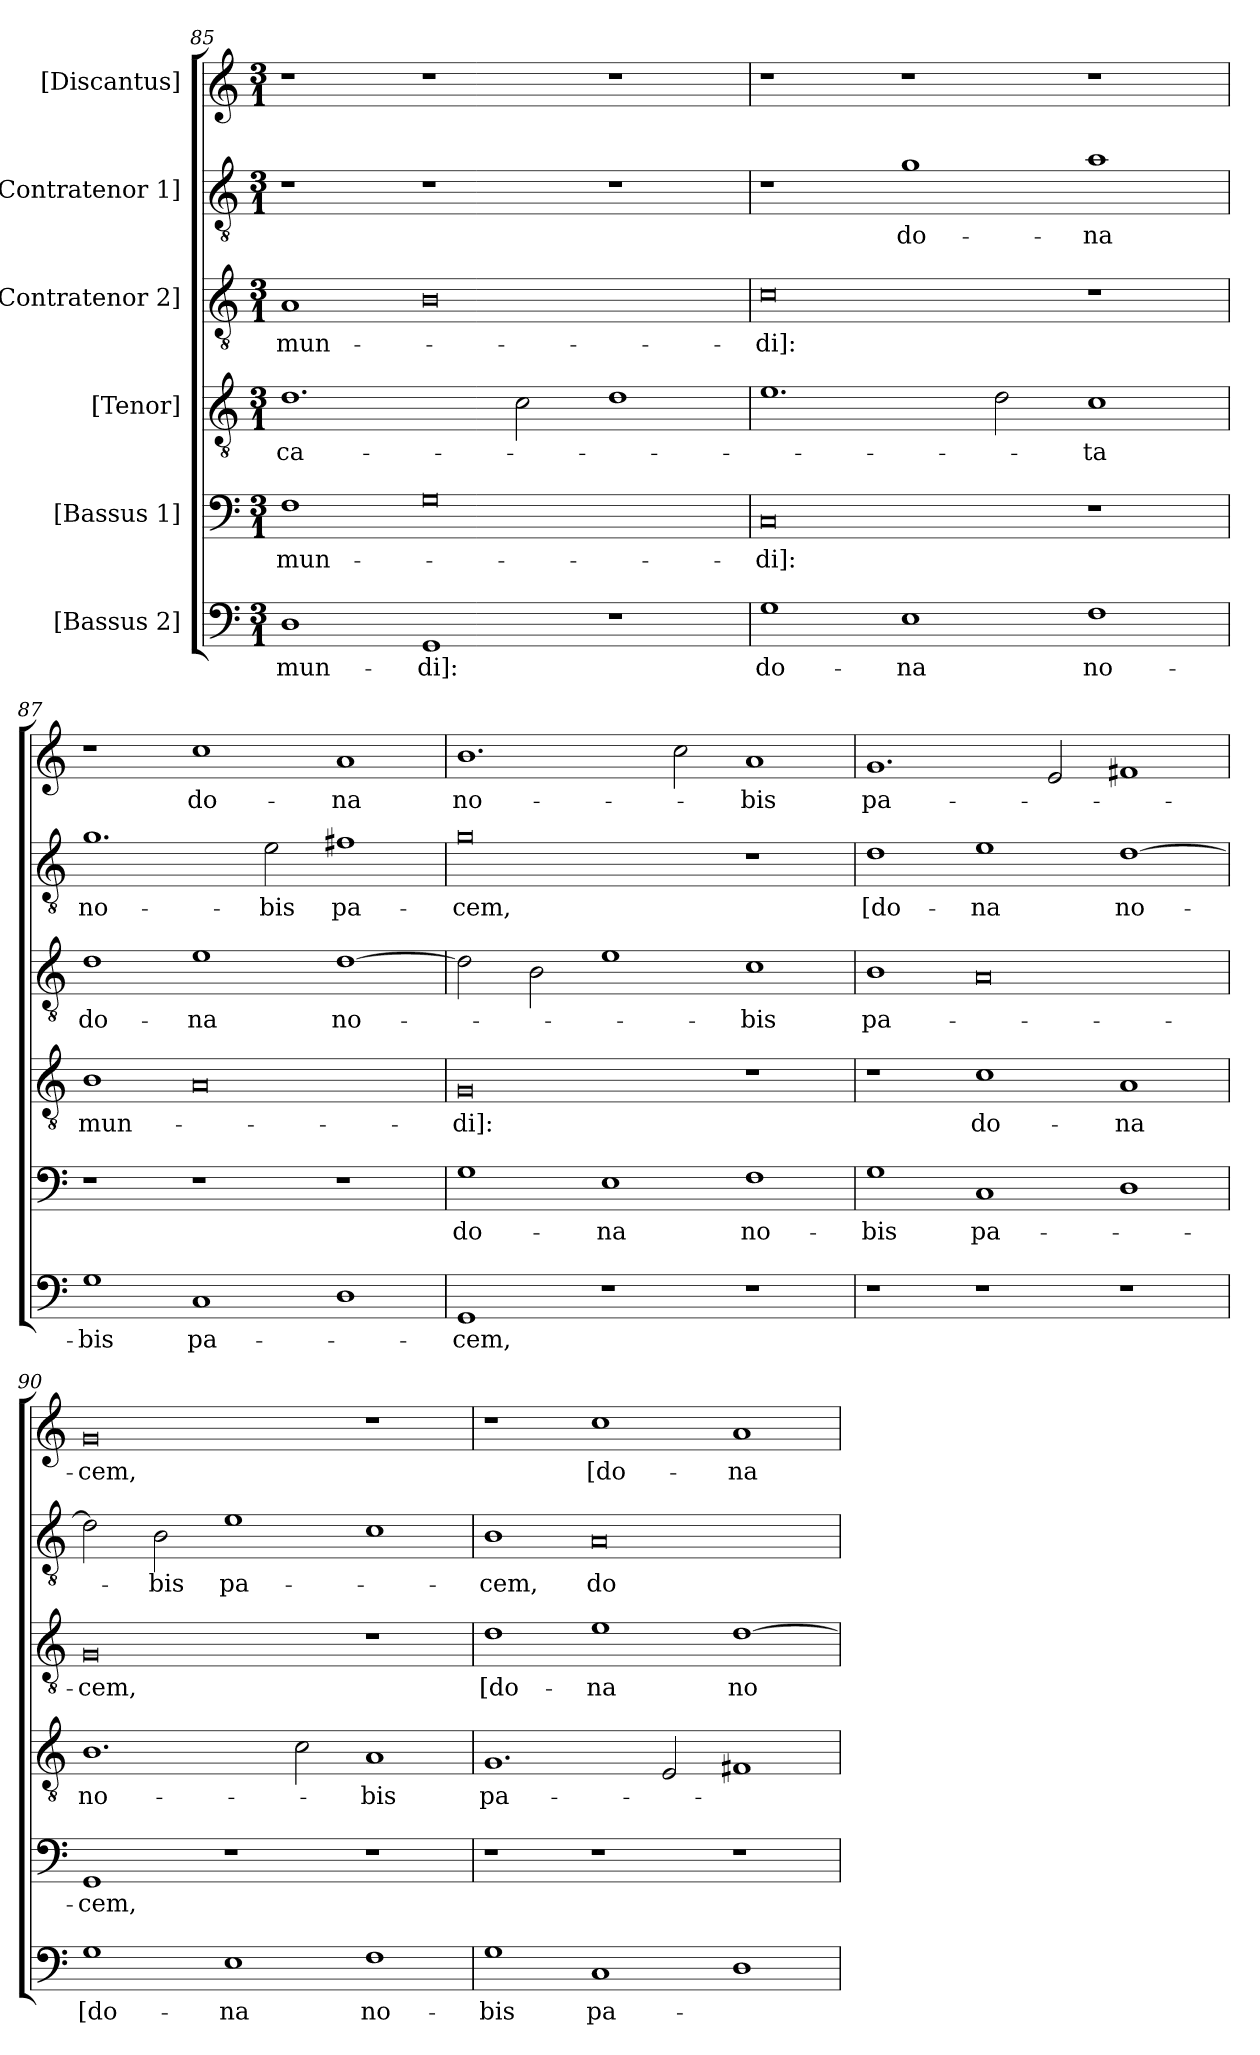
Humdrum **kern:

**kern	**text	**kern	**text	**kern	**text	**kern	**text	**kern	**text	**kern	**text
*part6	*part6	*part5	*part5	*part4	*part4	*part3	*part3	*part2	*part2	*part1	*part1
*staff6	*staff6	*staff5	*staff5	*staff4	*staff4	*staff3	*staff3	*staff2	*staff2	*staff1	*staff1
*I"[Bassus 2]	*	*I"[Bassus 1]	*	*I"[Tenor]	*	*I"[Contratenor 2]	*	*I"[Contratenor 1]	*	*I"[Discantus]	*
*clefF4	*	*clefF4	*	*clefGv2	*	*clefGv2	*	*clefGv2	*	*clefG2	*
*k[]	*	*k[]	*	*k[]	*	*k[]	*	*k[]	*	*k[]	*
*M3/1	*	*M3/1	*	*M3/1	*	*M3/1	*	*M3/1	*	*M3/1	*
=85	=85	=85	=85	=85	=85	=85	=85	=85	=85	=85	=85
1D\	mun-	1F\	mun-	1.d\	-ca-	1A/	mun-	1r	.	1r	.
1GG/	-di]:	0G\	.	.	.	0B\	.	1r	.	1r	.
.	.	.	.	2c\	.	.	.	.	.	.	.
1r	.	.	.	1d\	.	.	.	1r	.	1r	.
=86	=86	=86	=86	=86	=86	=86	=86	=86	=86	=86	=86
1G\	do-	0C/	-di]:	1.e\	.	0c\	-di]:	1r	.	1r	.
1E\	-na	.	.	.	.	.	.	1g\	do-	1r	.
.	.	.	.	2d\	.	.	.	.	.	.	.
1F\	no-	1r	.	1c\	-ta	1r	.	1a\	-na	1r	.
=87	=87	=87	=87	=87	=87	=87	=87	=87	=87	=87	=87
1G\	-bis	1r	.	1B\	mun-	1d\	do-	1.g\	no-	1r	.
1C/	pa-	1r	.	0A/	.	1e\	-na	.	.	1cc\	do-
.	.	.	.	.	.	.	.	2e\	-bis	.	.
1D\	.	1r	.	.	.	[1d\	no-	1f#X\	pa-	1a/	-na
=88	=88	=88	=88	=88	=88	=88	=88	=88	=88	=88	=88
1GG/	-cem,	1G\	do-	0G/	-di]:	2d\]	.	0g\	-cem,	1.b\	no-
.	.	.	.	.	.	2B\	.	.	.	.	.
1r	.	1E\	-na	.	.	1e\	.	.	.	.	.
.	.	.	.	.	.	.	.	.	.	2cc\	.
1r	.	1F\	no-	1r	.	1c\	-bis	1r	.	1a/	-bis
=89	=89	=89	=89	=89	=89	=89	=89	=89	=89	=89	=89
1r	.	1G\	-bis	1r	.	1B\	pa-	1d\	[do-	1.g/	pa-
1r	.	1C/	pa-	1c\	do-	0A/	.	1e\	-na	.	.
.	.	.	.	.	.	.	.	.	.	2e/	.
1r	.	1D\	.	1A/	-na	.	.	[1d\	no-	1f#X/	.
=90	=90	=90	=90	=90	=90	=90	=90	=90	=90	=90	=90
1G\	[do-	1GG/	-cem,	1.B\	no-	0G/	-cem,	2d\]	.	0g/	-cem,
.	.	.	.	.	.	.	.	2B\	-bis	.	.
1E\	-na	1r	.	.	.	.	.	1e\	pa-	.	.
.	.	.	.	2c\	.	.	.	.	.	.	.
1F\	no-	1r	.	1A/	-bis	1r	.	1c\	.	1r	.
=91	=91	=91	=91	=91	=91	=91	=91	=91	=91	=91	=91
1G\	-bis	1r	.	1.G/	pa-	1d\	[do-	1B\	-cem,	1r	.
1C/	pa-	1r	.	.	.	1e\	-na	0A/	do-	1cc\	[do-
.	.	.	.	2E/	.	.	.	.	.	.	.
1D\	.	1r	.	1F#X/	.	[1d\	no-	.	.	1a/	-na
=	=	=	=	=	=	=	=	=	=	=	=
*-	*-	*-	*-	*-	*-	*-	*-	*-	*-	*-	*-
